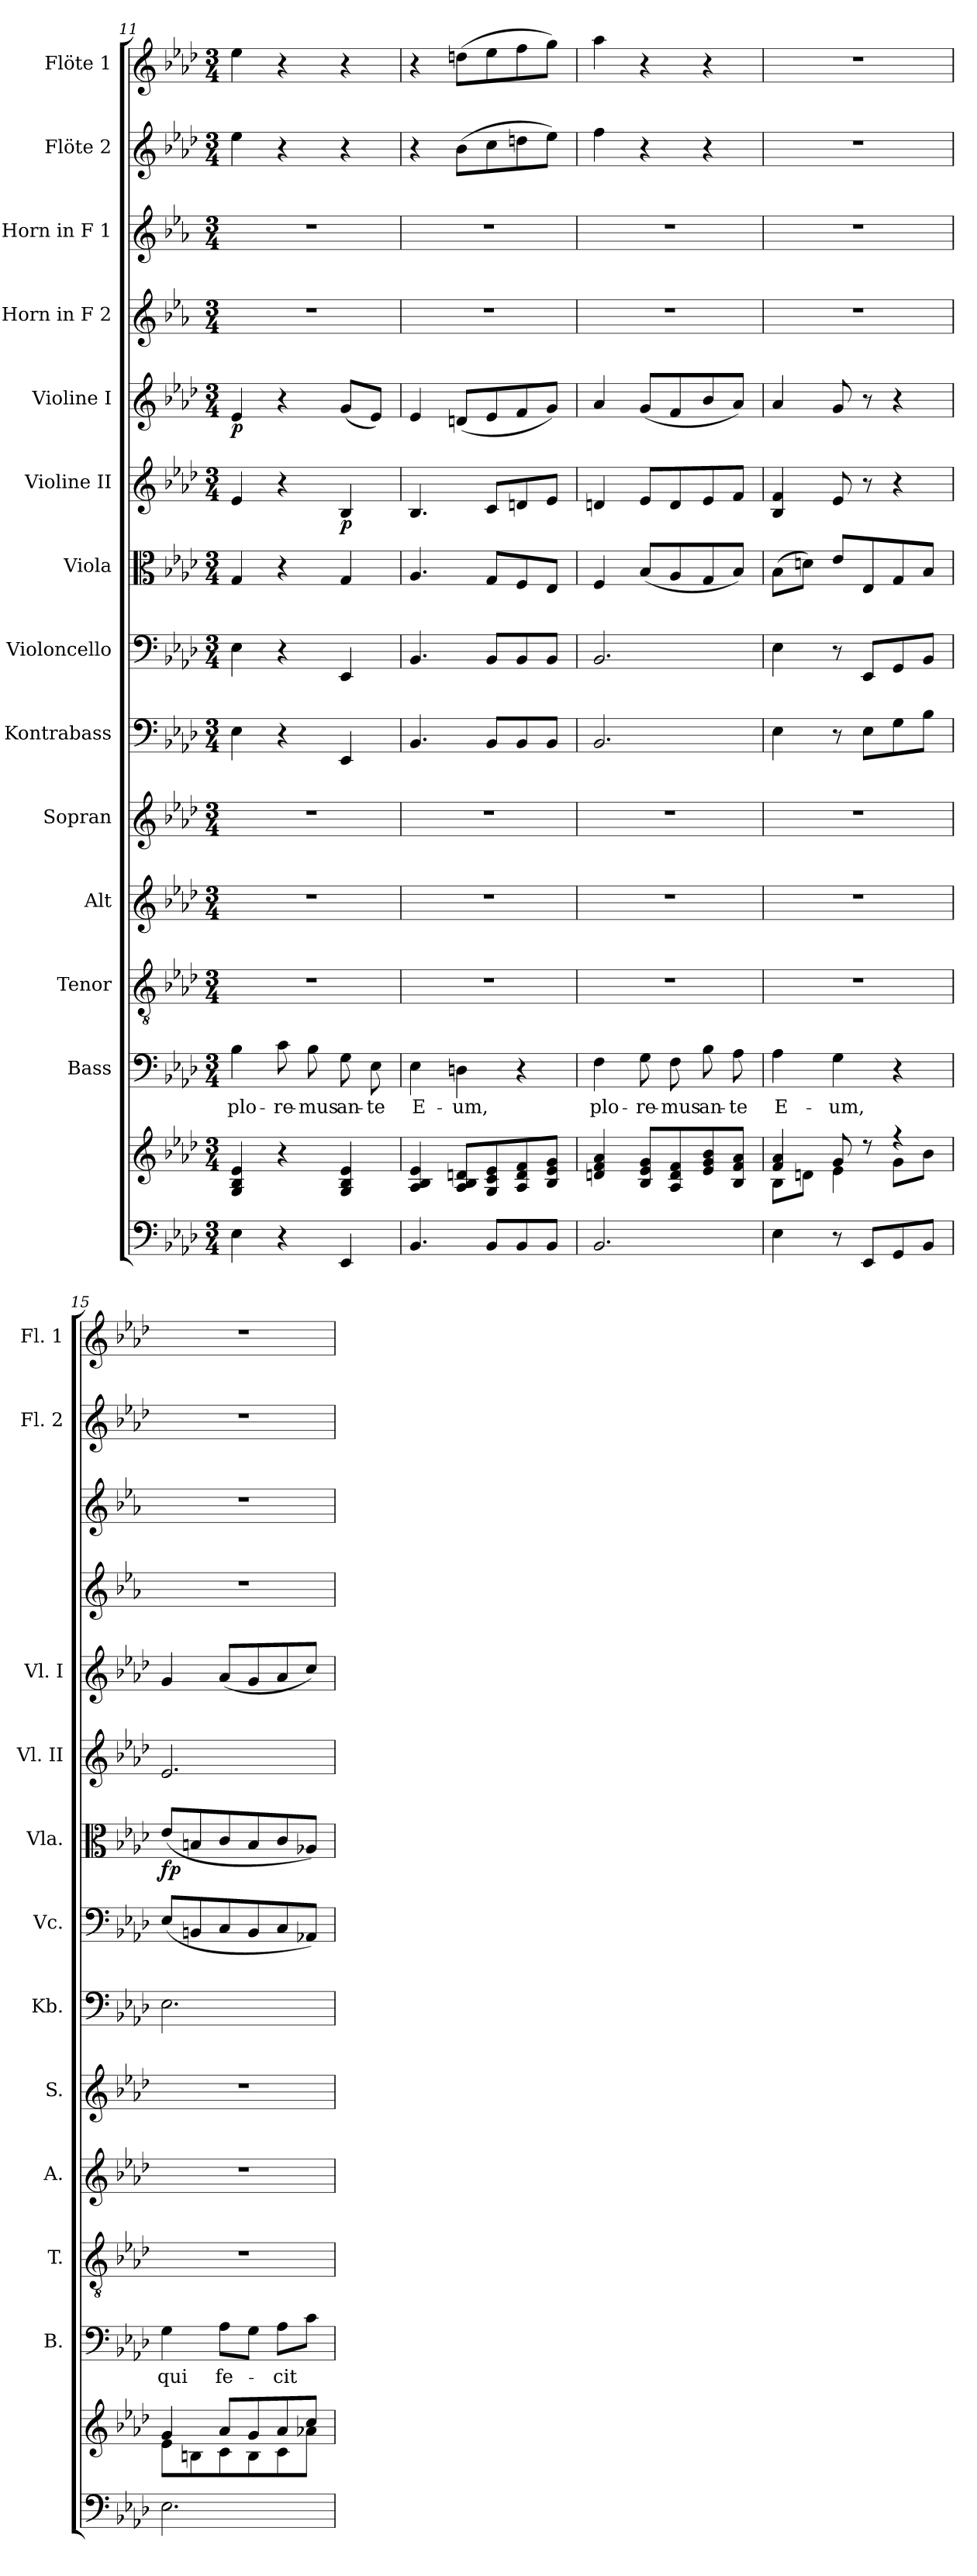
**kern	**kern	**kern	**text	**kern	**kern	**kern	**kern	**kern	**kern	**dynam	**kern	**dynam	**kern	**dynam	**kern	**kern	**kern	**kern
*part14	*part14	*part13	*part13	*part12	*part11	*part10	*part9	*part8	*part7	*part7	*part6	*part6	*part5	*part5	*part4	*part3	*part2	*part1
*staff15	*staff14	*staff13	*staff13	*staff12	*staff11	*staff10	*staff9	*staff8	*staff7	*staff7	*staff6	*staff6	*staff5	*staff5	*staff4	*staff3	*staff2	*staff1
*	*	*I"Bass	*	*I"Tenor	*I"Alt	*I"Sopran	*I"Kontrabass	*I"Violoncello	*I"Viola	*	*I"Violine II	*	*I"Violine I	*	*I"Horn in F 2	*I"Horn in F 1	*I"Flöte 2	*I"Flöte 1
*	*	*I'B.	*	*I'T.	*I'A.	*I'S.	*I'Kb.	*I'Vc.	*I'Vla.	*	*I'Vl. II	*	*I'Vl. I	*	*	*	*I'Fl. 2	*I'Fl. 1
*clefF4	*clefG2	*clefF4	*	*clefGv2	*clefG2	*clefG2	*clefF4	*clefF4	*clefC3	*	*clefG2	*	*clefG2	*	*clefG2	*clefG2	*clefG2	*clefG2
*	*	*	*	*	*	*	*ITrd7c12	*	*	*	*	*	*	*	*ITrd4c7	*ITrd4c7	*	*
*k[b-e-a-d-]	*k[b-e-a-d-]	*k[b-e-a-d-]	*	*k[b-e-a-d-]	*k[b-e-a-d-]	*k[b-e-a-d-]	*k[b-e-a-d-]	*k[b-e-a-d-]	*k[b-e-a-d-]	*	*k[b-e-a-d-]	*	*k[b-e-a-d-]	*	*k[b-e-a-d-]	*k[b-e-a-d-]	*k[b-e-a-d-]	*k[b-e-a-d-]
*A-:	*A-:	*A-:	*	*A-:	*A-:	*A-:	*A-:	*A-:	*A-:	*	*A-:	*	*A-:	*	*A-:	*A-:	*A-:	*A-:
*M3/4	*M3/4	*M3/4	*	*M3/4	*M3/4	*M3/4	*M3/4	*M3/4	*M3/4	*	*M3/4	*	*M3/4	*	*M3/4	*M3/4	*M3/4	*M3/4
=11	=11	=11	=11	=11	=11	=11	=11	=11	=11	=11	=11	=11	=11	=11	=11	=11	=11	=11
!	!	!	!LO:LY:b	!	!	!	!	!	!	!	!	!	!	!LO:DY:b	!	!	!	!
4E-\	4G/ 4B-/ 4e-/	4B-\	plo-	2.r	2.r	2.r	4EE-\	4E-\	4G/	.	4e-/	.	4e-/	p	2.r	2.r	4ee-\	4ee-\
!	!	!	!LO:LY:b	!	!	!	!	!	!	!	!	!	!	!	!	!	!	!
4r	4r	8c\	-re-	.	.	.	4r	4r	4r	.	4r	.	4r	.	.	.	4r	4r
!	!	!	!LO:LY:b	!	!	!	!	!	!	!	!	!	!	!	!	!	!	!
.	.	8B-\	-mus	.	.	.	.	.	.	.	.	.	.	.	.	.	.	.
!	!	!	!LO:LY:b	!	!	!	!	!	!	!	!	!LO:DY:b	!	!	!	!	!	!
4EE-/	4G/ 4B-/ 4e-/	8G\	an-	.	.	.	4EEE-/	4EE-/	4G/	.	4B-/	p	(<8g/L	.	.	.	4r	4r
!	!	!	!LO:LY:b	!	!	!	!	!	!	!	!	!	!	!	!	!	!	!
.	.	8E-\	-te	.	.	.	.	.	.	.	.	.	8e-/J)	.	.	.	.	.
=12	=12	=12	=12	=12	=12	=12	=12	=12	=12	=12	=12	=12	=12	=12	=12	=12	=12	=12
!	!	!	!LO:LY:b	!	!	!	!	!	!	!	!	!	!	!	!	!	!	!
4.BB-/	4A-/ 4B-/ 4e-/	4E-\	E-	2.r	2.r	2.r	4.BBB-/	4.BB-/	4.A-/	.	4.B-/	.	4e-/	.	2.r	2.r	4r	4r
!	!	!	!LO:LY:b	!	!	!	!	!	!	!	!	!	!	!	!	!	!	!
.	8A-/ 8B-/ 8dn/L	4Dn\	-um,	.	.	.	.	.	.	.	.	.	(<8dn/L	.	.	.	(>8b-\L	(>8ddn\L
8BB-/L	8G/ 8c/ 8e-/	.	.	.	.	.	8BBB-/L	8BB-/L	8G/L	.	8c/L	.	8e-/	.	.	.	8cc\	8ee-\
8BB-/	8A-/ 8d/ 8f/	4r	.	.	.	.	8BBB-/	8BB-/	8F/	.	8dn/	.	8f/	.	.	.	8ddn\	8ff\
8BB-/J	8B-/ 8e-/ 8g/J	.	.	.	.	.	8BBB-/J	8BB-/J	8E-/J	.	8e-/J	.	8g/J)	.	.	.	8ee-\J)	8gg\J)
=13	=13	=13	=13	=13	=13	=13	=13	=13	=13	=13	=13	=13	=13	=13	=13	=13	=13	=13
!	!	!	!LO:LY:b	!	!	!	!	!	!	!	!	!	!	!	!	!	!	!
2.BB-/	4dn/ 4f/ 4a-/	4F\	plo-	2.r	2.r	2.r	2.BBB-/	2.BB-/	4F/	.	4dn/	.	4a-/	.	2.r	2.r	4ff\	4aa-\
!	!	!	!LO:LY:b	!	!	!	!	!	!	!	!	!	!	!	!	!	!	!
.	8B-/ 8e-/ 8g/L	8G\	-re-	.	.	.	.	.	(<8B-/L	.	8e-/L	.	(<8g/L	.	.	.	4r	4r
!	!	!	!LO:LY:b	!	!	!	!	!	!	!	!	!	!	!	!	!	!	!
.	8A-/ 8d/ 8f/	8F\	-mus	.	.	.	.	.	8A-/	.	8d/	.	8f/	.	.	.	.	.
!	!	!	!LO:LY:b	!	!	!	!	!	!	!	!	!	!	!	!	!	!	!
.	8e-/ 8g/ 8b-/	8B-\	an-	.	.	.	.	.	8G/	.	8e-/	.	8b-/	.	.	.	4r	4r
!	!	!	!LO:LY:b	!	!	!	!	!	!	!	!	!	!	!	!	!	!	!
.	8B-/ 8f/ 8a-/J	8A-\	-te	.	.	.	.	.	8B-/J)	.	8f/J	.	8a-/J)	.	.	.	.	.
=14	=14	=14	=14	=14	=14	=14	=14	=14	=14	=14	=14	=14	=14	=14	=14	=14	=14	=14
*	*^	*	*	*	*	*	*	*	*	*	*	*	*	*	*	*	*	*
!	!	!	!	!LO:LY:b	!	!	!	!	!	!	!	!	!	!	!	!	!	!	!
4E-\	4f/ 4a-/	8B-\L	4A-\	E-	2.r	2.r	2.r	4EE-\	4E-\	(>8B-\L	.	4B-/ 4f/	.	4a-/	.	2.r	2.r	2.r	2.r
.	.	8dn\J	.	.	.	.	.	.	.	8dn\J)	.	.	.	.	.	.	.	.	.
!	!	!	!	!LO:LY:b	!	!	!	!	!	!	!	!	!	!	!	!	!	!	!
8r	8g/	4e-\	4G\	-um,	.	.	.	8r	8r	8e-/L	.	8e-/	.	8g/	.	.	.	.	.
8EE-/L	8rdd	.	.	.	.	.	.	8EE-\L	8EE-/L	8E-/	.	8r	.	8r	.	.	.	.	.
8GG/	4ree	8g\L	4r	.	.	.	.	8GG\	8GG/	8G/	.	4r	.	4r	.	.	.	.	.
8BB-/J	.	8b-\J	.	.	.	.	.	8BB-\J	8BB-/J	8B-/J	.	.	.	.	.	.	.	.	.
!!LO:PB:g=z
=15	=15	=15	=15	=15	=15	=15	=15	=15	=15	=15	=15	=15	=15	=15	=15	=15	=15	=15	=15
!	!	!	!	!LO:LY:b	!	!	!	!	!	!	!LO:DY:b	!	!	!	!	!	!	!	!
2.E-\	4g/	8e-\L	4G\	qui	2.r	2.r	2.r	2.EE-\	(<8E-/L	(<8e-/L	fp	2.e-/	.	4g/	.	2.r	2.r	2.r	2.r
.	.	8Bn\	.	.	.	.	.	.	8BBn/	8Bn/	.	.	.	.	.	.	.	.	.
!	!	!	!	!LO:LY:b	!	!	!	!	!	!	!	!	!	!	!	!	!	!	!
.	8a-/L	8c\	8A-\L	fe-	.	.	.	.	8C/	8c/	.	.	.	(<8a-/L	.	.	.	.	.
.	8g/	8B\	8G\J	.	.	.	.	.	8BB/	8B/	.	.	.	8g/	.	.	.	.	.
!	!	!	!	!LO:LY:b	!	!	!	!	!	!	!	!	!	!	!	!	!	!	!
.	8a-/	8c\	8A-\L	-cit	.	.	.	.	8C/	8c/	.	.	.	8a-/	.	.	.	.	.
.	8cc/J	8a-X\J	8c\J	.	.	.	.	.	8AA-X/J)	8A-X/J)	.	.	.	8cc/J)	.	.	.	.	.
*	*v	*v	*	*	*	*	*	*	*	*	*	*	*	*	*	*	*	*	*
=	=	=	=	=	=	=	=	=	=	=	=	=	=	=	=	=	=	=
*-	*-	*-	*-	*-	*-	*-	*-	*-	*-	*-	*-	*-	*-	*-	*-	*-	*-	*-
